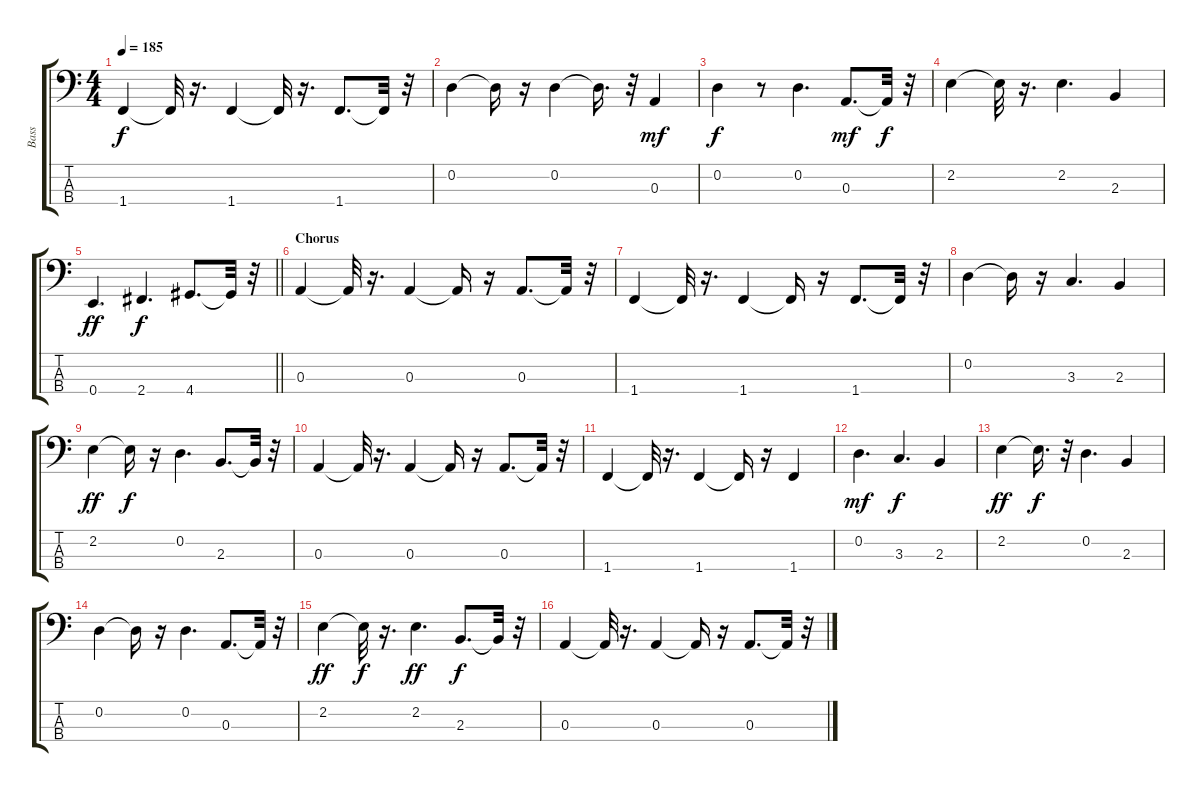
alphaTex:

\track ("Bass" "Bass") {instrument electricbassfinger}
\staff {score tabs}
\tuning (G2 D2 A1 E1) {hide}
\ts (4 4)
\tempo 185
\clef f4
\ks c
1.4.4{dy f} 1.4{t}.32 r.16{d} 1.4.4 1.4{t}.32 r.16{d} 1.4.8{d} 1.4{t}.32 r.32 |
0.2.4 0.2{t}.16 r.16 0.2.4 0.2{t}.16{d} r.32 0.3.4{dy mf} |
0.2.4{dy f} r.8 0.2.4{d} 0.3.8{d dy mf} 0.3{t}.32{dy f} r.32 |
2.2.4 2.2{t}.32 r.16{d} 2.2.4{d} 2.3.4 |
\barLineRight lightlight
0.4.4{d dy ff} 2.4.4{d dy f} 4.4.8{d} 4.4{t}.32 r.32 |
\section ("" "Chorus")
0.3.4 0.3{t}.32 r.16{d} 0.3.4 0.3{t}.16 r.16 0.3.8{d} 0.3{t}.32 r.32 |
1.4.4 1.4{t}.32 r.16{d} 1.4.4 1.4{t}.16 r.16 1.4.8{d} 1.4{t}.32 r.32 |
0.2.4 0.2{t}.16 r.16 3.3.4{d} 2.3.4 |
2.2.4{dy ff} 2.2{t}.16{dy f} r.16 0.2.4{d} 2.3.8{d} 2.3{t}.32 r.32 |
0.3.4 0.3{t}.32 r.16{d} 0.3.4 0.3{t}.16 r.16 0.3.8{d} 0.3{t}.32 r.32 |
1.4.4 1.4{t}.32 r.16{d} 1.4.4 1.4{t}.16 r.16 1.4.4 |
0.2.4{d dy mf} 3.3.4{d dy f} 2.3.4 |
2.2.4{dy ff} 2.2{t}.16{d dy f} r.32 0.2.4{d} 2.3.4 |
0.2.4 0.2{t}.16 r.16 0.2.4{d} 0.3.8{d} 0.3{t}.32 r.32 |
2.2.4{dy ff} 2.2{t}.32{dy f} r.16{d} 2.2.4{d dy ff} 2.3.8{d dy f} 2.3{t}.32 r.32 |
0.3.4 0.3{t}.32 r.16{d} 0.3.4 0.3{t}.16 r.16 0.3.8{d} 0.3{t}.32 r.32
